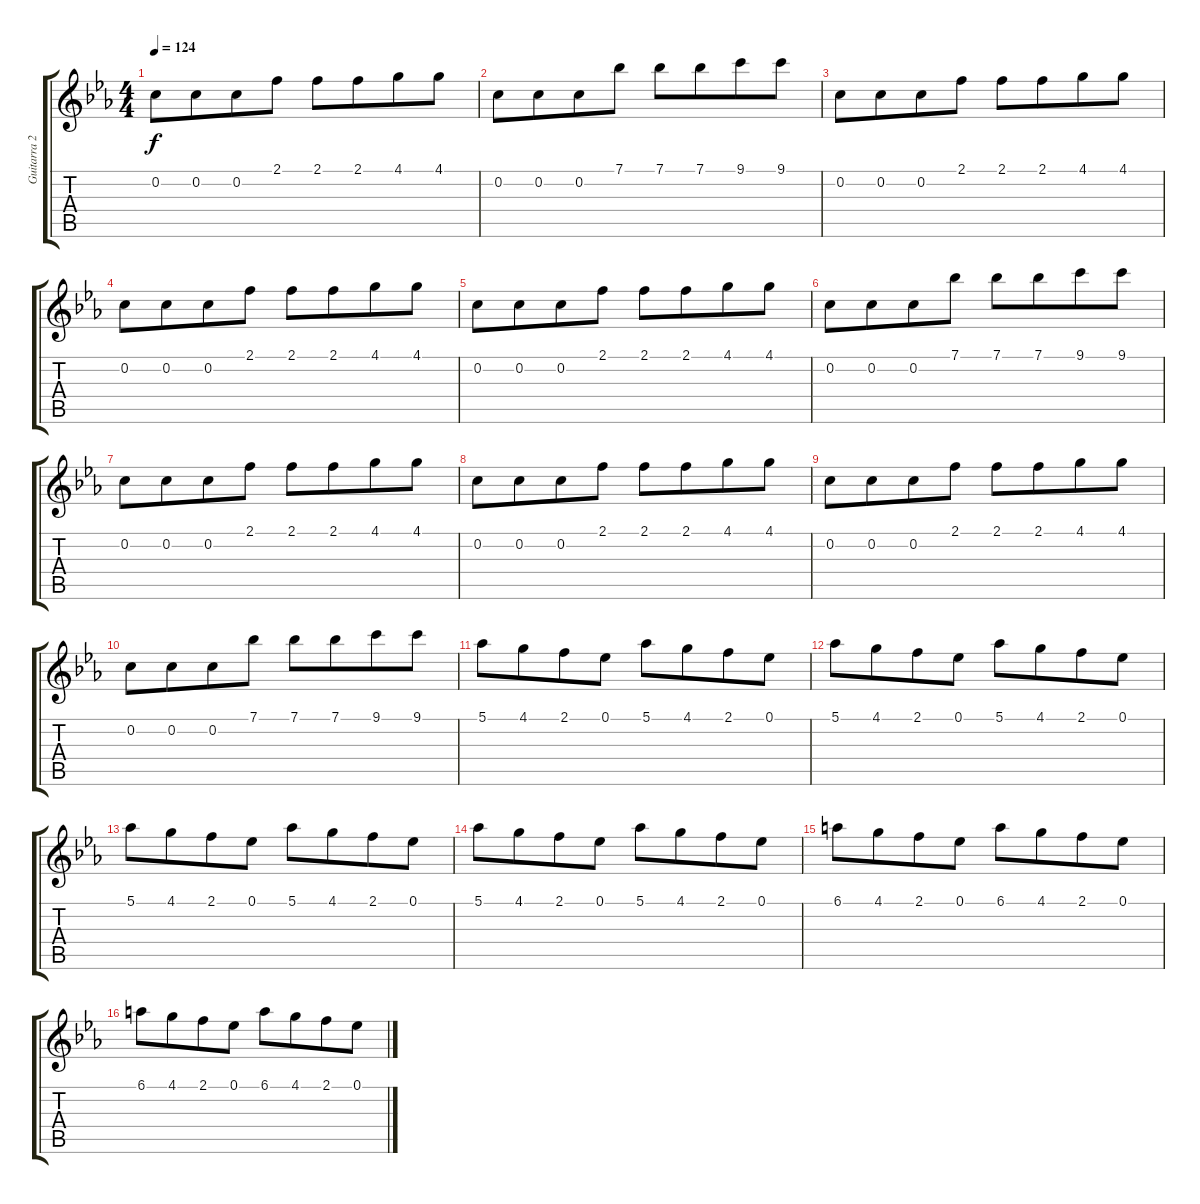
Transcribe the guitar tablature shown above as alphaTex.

\track ("Guitarra 2" "Guitarra 2") {instrument electricguitarjazz}
\staff {score tabs}
\tuning (Eb4 C4 G3 D3 A2 E2) {hide}
\ts (4 4)
\tempo 124
\clef g2
\ks eb
0.2.8{dy f} 0.2.8{beam merge} 0.2.8 2.1.8 2.1.8 2.1.8{beam merge} 4.1.8 4.1.8 |
0.2.8 0.2.8{beam merge} 0.2.8 7.1.8 7.1.8 7.1.8{beam merge} 9.1.8 9.1.8 |
0.2.8 0.2.8{beam merge} 0.2.8 2.1.8 2.1.8 2.1.8{beam merge} 4.1.8 4.1.8 |
0.2.8 0.2.8{beam merge} 0.2.8 2.1.8 2.1.8 2.1.8{beam merge} 4.1.8 4.1.8 |
0.2.8 0.2.8{beam merge} 0.2.8 2.1.8 2.1.8 2.1.8{beam merge} 4.1.8 4.1.8 |
0.2.8 0.2.8{beam merge} 0.2.8 7.1.8 7.1.8 7.1.8{beam merge} 9.1.8 9.1.8 |
0.2.8 0.2.8{beam merge} 0.2.8 2.1.8 2.1.8 2.1.8{beam merge} 4.1.8 4.1.8 |
0.2.8 0.2.8{beam merge} 0.2.8 2.1.8 2.1.8 2.1.8{beam merge} 4.1.8 4.1.8 |
0.2.8 0.2.8{beam merge} 0.2.8 2.1.8 2.1.8 2.1.8{beam merge} 4.1.8 4.1.8 |
0.2.8 0.2.8{beam merge} 0.2.8 7.1.8 7.1.8 7.1.8{beam merge} 9.1.8 9.1.8 |
5.1.8 4.1.8{beam merge} 2.1.8 0.1.8 5.1.8 4.1.8{beam merge} 2.1.8 0.1.8 |
5.1.8 4.1.8{beam merge} 2.1.8 0.1.8 5.1.8 4.1.8{beam merge} 2.1.8 0.1.8 |
5.1.8 4.1.8{beam merge} 2.1.8 0.1.8 5.1.8 4.1.8{beam merge} 2.1.8 0.1.8 |
5.1.8 4.1.8{beam merge} 2.1.8 0.1.8 5.1.8 4.1.8{beam merge} 2.1.8 0.1.8 |
6.1.8 4.1.8{beam merge} 2.1.8 0.1.8 6.1.8 4.1.8{beam merge} 2.1.8 0.1.8 |
6.1.8 4.1.8{beam merge} 2.1.8 0.1.8 6.1.8 4.1.8{beam merge} 2.1.8 0.1.8
